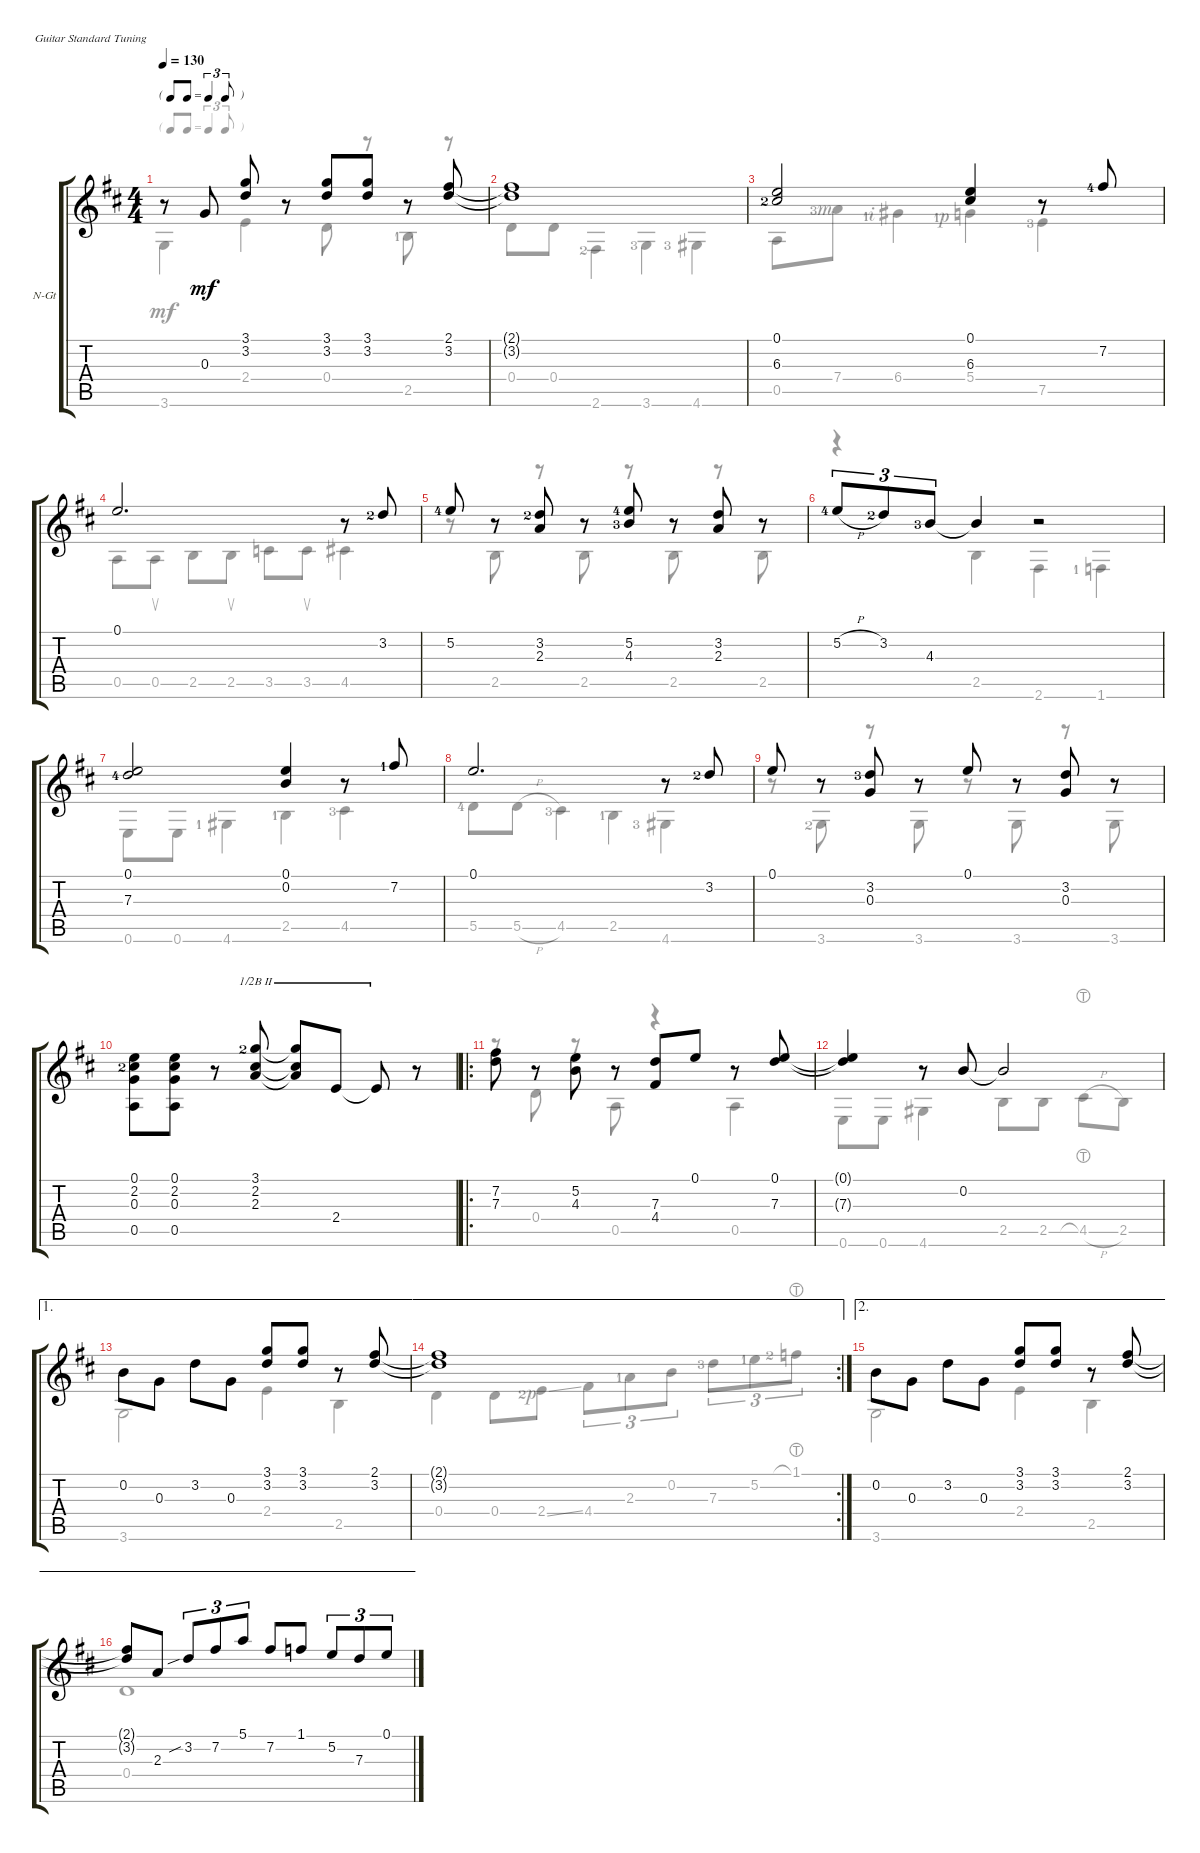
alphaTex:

\defaultSystemsLayout 4
\bracketExtendMode groupsimilarinstruments
\firstSystemTrackNameOrientation horizontal
\otherSystemsTrackNameOrientation horizontal
\track ("Nylon Guitar" "N-Gt") {instrument acousticguitarnylon}
\staff {score tabs}
\tuning (E4 B3 G3 D3 A2 E2)
\voice
\ts (4 4)
\tf triplet8th
\tempo 130
\clef g2
\ks d
r.8{dy mf} 0.3.8 (3.1 3.2).8 r.8 (3.1 3.2).8 (3.1 3.2).8 r.8 (2.1 3.2).8 |
(2.1{t} 3.2{t}).1 |
(0.1 6.3{lf 3}).2 (0.1 6.3).4 r.8 7.2{lf 5}.8 |
0.1.2{d} r.8 3.2{lf 3}.8 |
5.2{lf 5}.8 r.8 (3.2{lf 3} 2.3).8 r.8 (5.2{lf 5} 4.3{lf 4}).8 r.8 (3.2 2.3).8 r.8 |
5.2{h lf 5}.8{tu (3 2)} 3.2{lf 3}.8{tu (3 2)} 4.3{lf 4}.8{tu (3 2)} 4.3{t}.4 r.2 |
(0.1 7.3{lf 5}).2 (0.1 0.2).4 r.8 7.2{lf 2}.8 |
0.1.2{d} r.8 3.2{lf 3}.8 |
0.1.8 r.8 (3.2{lf 4} 0.3).8 r.8 0.1.8 r.8 (3.2 0.3).8 r.8 |
(0.5 0.3 2.2{lf 3} 0.1).8 (0.5 0.3 2.2 0.1).8 r.8{beam invert} (3.1{lf 3} 2.3 2.2).8{barre (2 half) beam invert} (3.1{t} 2.3{t} 2.2{t}).8{barre (2 half) beam invert} 2.4.8{barre (2 half)} 2.4{t}.8{barre (2 half)} r.8 |
\ro
(7.2 7.3).8{beam invert} r.8 (5.2 4.3).8{beam invert} r.8 (7.3 4.4).8 0.1.8 r.8 (0.1 7.3).8 |
(0.1{t} 7.3{t}).4 r.8 0.2.8 0.2{t}.2 |
\ae 1
0.2.8 0.3.8 3.2.8{beam invert} 0.3.8 (3.1 3.2).8 (3.1 3.2).8 r.8 (2.1 3.2).8 |
\ae 1
\rc 2
(2.1{t} 3.2{t}).1{beam invert} |
\ae 2
0.2.8 0.3.8 3.2.8{beam invert} 0.3.8 (3.1 3.2).8 (3.1 3.2).8 r.8 (2.1 3.2).8 |
\ae 2
(2.1{t} 3.2{t}).8 2.3.8 3.2{sib}.8{tu (3 2)} 7.2.8{tu (3 2)} 5.1.8{tu (3 2)} 7.2.8 1.1.8 5.2.8{tu (3 2)} 7.3.8{tu (3 2)} 0.1.8{tu (3 2)}
\voice
\clef g2
\ottava regular
\simile none
\ks d
3.6{t}.4{dy mf} 2.4.4 0.4.8 r.8 2.5{lf 2}.8 r.8 |
0.4.8 0.4.8 2.6{lf 3}.4 3.6{lf 4}.4 4.6{lf 4}.4 |
0.5.8 7.4{lf 4 rf 3}.8 6.4{lf 2 rf 2}.4 5.4{lf 2 rf 1}.4 7.5{lf 4}.4 |
0.5.8 0.5.8{su} 2.5.8 2.5.8{su} 3.5.8 3.5.8{su} 4.5.4 |
r.8 2.5.8 r.8 2.5.8 r.8 2.5.8 r.8 2.5.8 |
r.4 2.5.4 2.6.4 1.6{lf 2}.4 |
0.6.8 0.6.8 4.6{lf 2}.4 2.5{lf 2}.4 4.5{lf 4}.4 |
5.5{lf 5}.8 5.5{h}.8 4.5{lf 4}.4 2.5{lf 2}.4 4.6{lf 4}.4 |
r.8 3.6{lf 3}.8 r.8 3.6.8 r.8 3.6.8 r.8 3.6.8 |
|
r.8 0.4.8 r.8 0.5.8 r.4 0.5.4 |
0.6.8 0.6.8 4.6.4 2.5.8 2.5.8 4.5{h lht}.8 2.5.8 |
3.6.2 2.4.4 2.5.4 |
0.4.4 0.4.8 2.4{ss lf 3 rf 1}.8 4.4.8{tu (3 2)} 2.3{lf 2}.8{tu (3 2)} 0.2.8{tu (3 2)} 7.3{lf 4}.8{tu (3 2)} 5.2{lf 2}.8{tu (3 2)} 1.1{lht lf 3}.8{tu (3 2)} |
3.6.2 2.4.4 2.5.4 |
0.4.1
